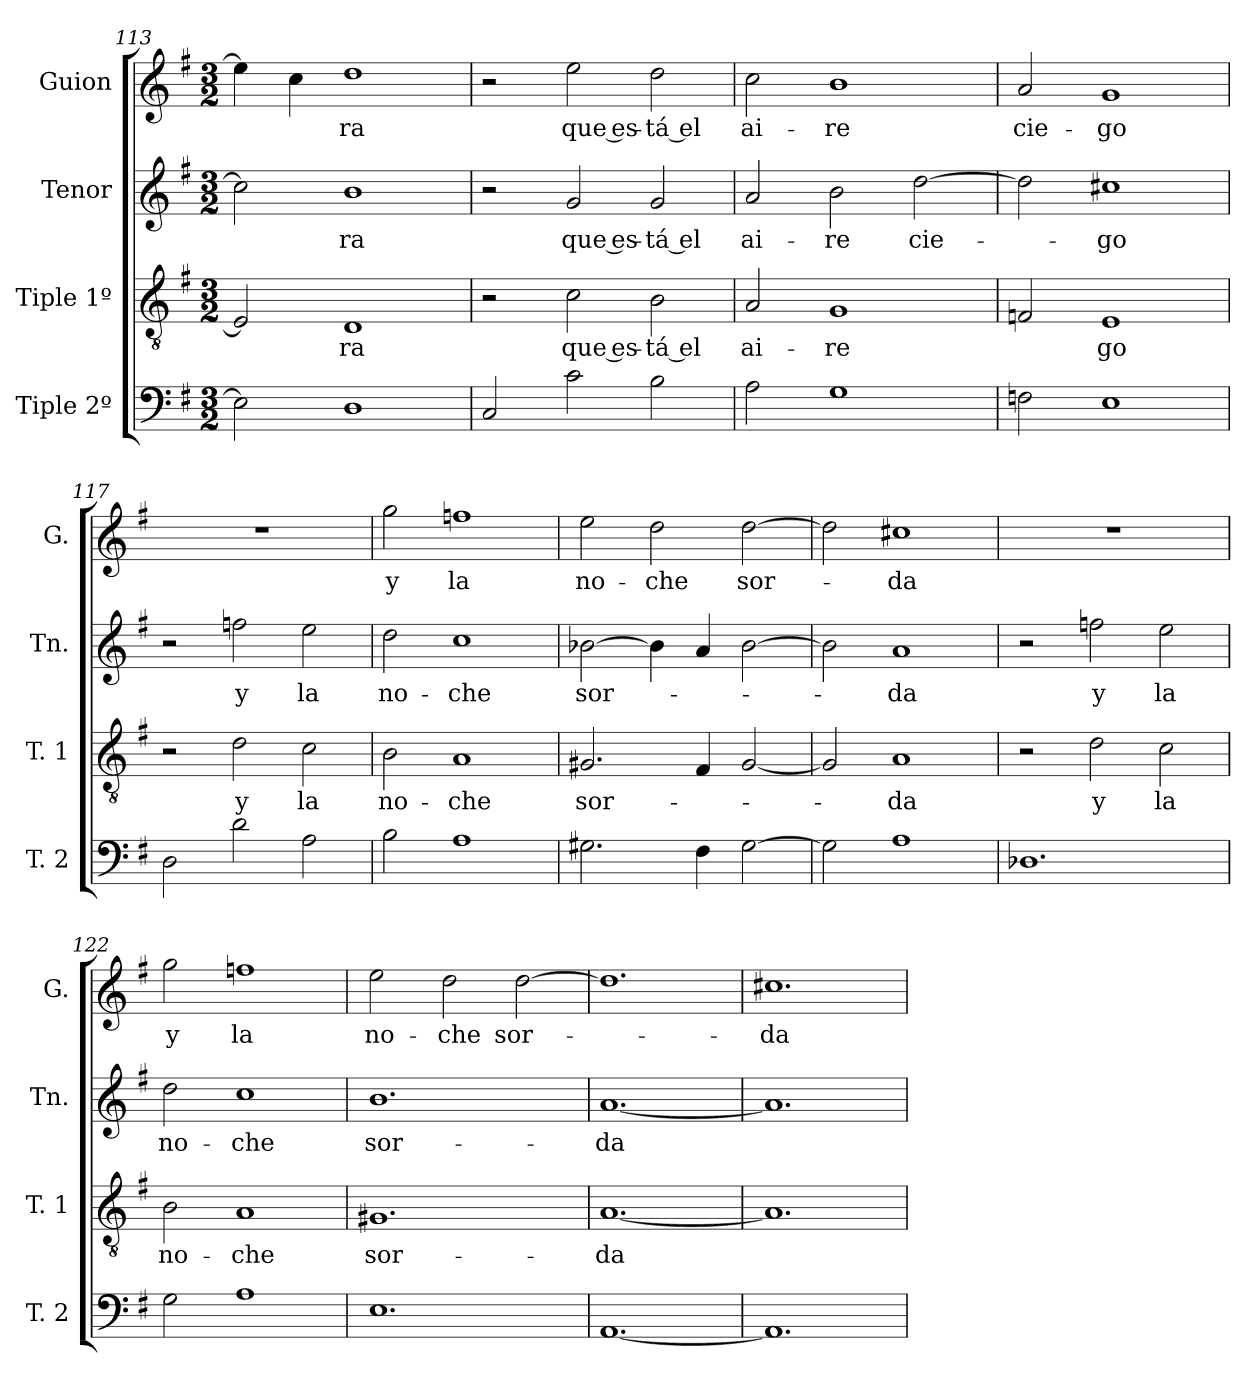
**kern	**kern	**text	**kern	**text	**kern	**text
*part4	*part3	*part3	*part2	*part2	*part1	*part1
*staff4	*staff3	*staff3	*staff2	*staff2	*staff1	*staff1
*I"Tiple 2º	*I"Tiple 1º	*	*I"Tenor	*	*I"Guion	*
*I'T. 2	*I'T. 1	*	*I'Tn.	*	*I'G.	*
*clefF4	*clefGv2	*	*clefG2	*	*clefG2	*
*k[f#]	*k[f#]	*	*k[f#]	*	*k[f#]	*
*M3/2	*M3/2	*	*M3/2	*	*M3/2	*
=113	=113	=113	=113	=113	=113	=113
2E]	2E]	.	2cc]	.	4ee]	.
.	.	.	.	.	4cc	.
1D	1D	-ra	1b	-ra	1dd	-ra
=114	=114	=114	=114	=114	=114	=114
2C	2r	.	2r	.	2r	.
2c	2c	que es-	2g	que es-	2ee	que es-
2B	2B	-tá el	2g	-tá el	2dd	-tá el
=115	=115	=115	=115	=115	=115	=115
2A	2A	ai-	2a	ai-	2cc	ai-
1G	1G	-re	2b	-re	1b	-re
.	.	.	[2dd	cie-	.	.
=116	=116	=116	=116	=116	=116	=116
2Fn	2Fn	.	2dd]	.	2a	cie-
1E	1E	-go	1cc#X	-go	1g	-go
=117	=117	=117	=117	=117	=117	=117
2D	2r	.	2r	.	1.r	.
2d	2d	y	2ffn	y	.	.
2A	2c	la	2ee	la	.	.
=118	=118	=118	=118	=118	=118	=118
2B	2B	no-	2dd	no-	2gg	y
1A	1A	-che	1cc	-che	1ffn	la
=119	=119	=119	=119	=119	=119	=119
2.G#X	2.G#X	sor-	[2b-X	sor-	2ee	no-
.	.	.	4b-]	.	2dd	-che
4F#	4F#	.	4a	.	.	.
[2G#	[2G#	.	[2b-	.	[2dd	sor-
=120	=120	=120	=120	=120	=120	=120
2G#]	2G#]	.	2b-]	.	2dd]	.
1A	1A	-da	1a	-da	1cc#X	-da
=121	=121	=121	=121	=121	=121	=121
1.D-X	2r	.	2r	.	1.r	.
.	2d	y	2ffn	y	.	.
.	2c	la	2ee	la	.	.
=122	=122	=122	=122	=122	=122	=122
2G	2B	no-	2dd	no-	2gg	y
1A	1A	-che	1cc	-che	1ffn	la
=123	=123	=123	=123	=123	=123	=123
1.E	1.G#X	sor-	1.b	sor-	2ee	no-
.	.	.	.	.	2dd	-che
.	.	.	.	.	[2dd	sor-
=124	=124	=124	=124	=124	=124	=124
[1.AA	[1.A	-da	[1.a	-da	1.dd]	.
=125	=125	=125	=125	=125	=125	=125
1.AA]	1.A]	.	1.a]	.	1.cc#X	-da
=	=	=	=	=	=	=
*-	*-	*-	*-	*-	*-	*-
